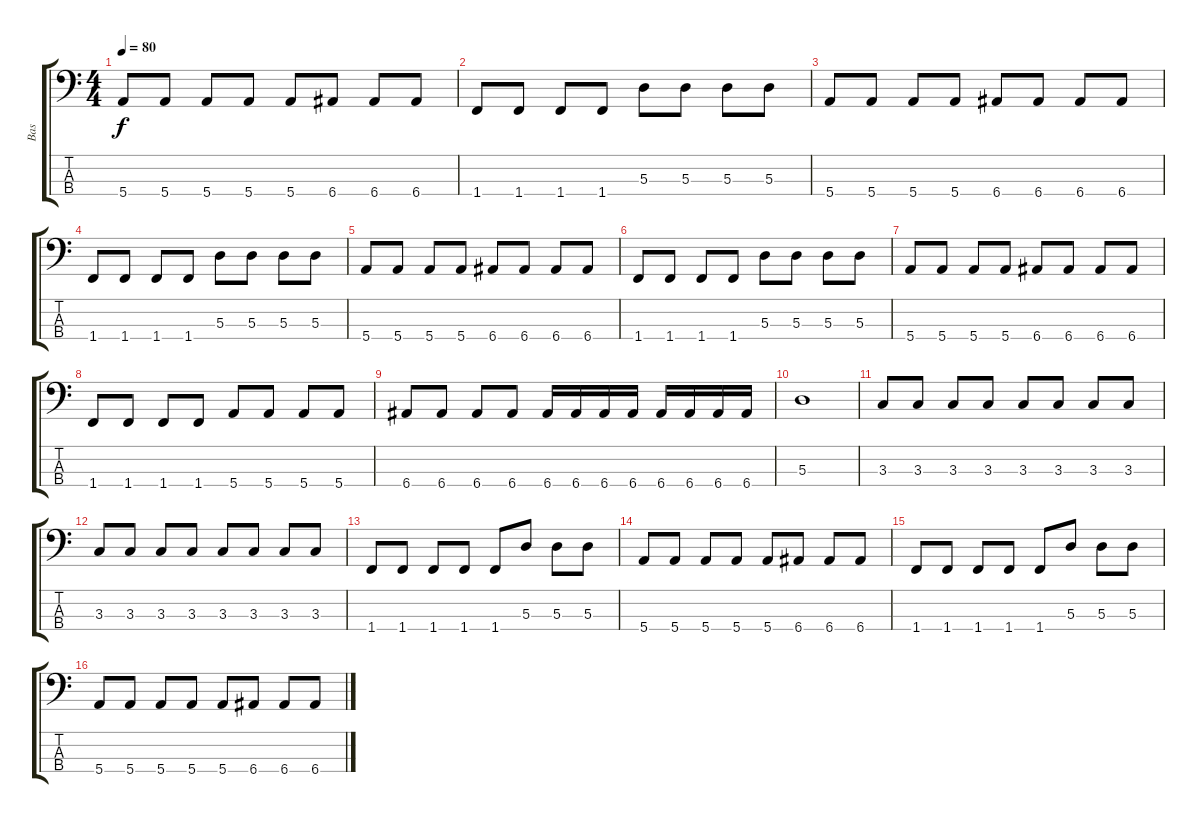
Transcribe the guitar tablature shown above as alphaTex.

\track ("Bas" "Bas") {instrument electricbassfinger}
\staff {score tabs}
\tuning (G2 D2 A1 E1) {hide}
\ts (4 4)
\tempo 80
\clef f4
\ks c
5.4.8{dy f} 5.4.8 5.4.8 5.4.8 5.4.8 6.4.8 6.4.8 6.4.8 |
1.4.8 1.4.8 1.4.8 1.4.8 5.3.8 5.3.8 5.3.8 5.3.8 |
5.4.8 5.4.8 5.4.8 5.4.8 6.4.8 6.4.8 6.4.8 6.4.8 |
1.4.8 1.4.8 1.4.8 1.4.8 5.3.8 5.3.8 5.3.8 5.3.8 |
5.4.8 5.4.8 5.4.8 5.4.8 6.4.8 6.4.8 6.4.8 6.4.8 |
1.4.8 1.4.8 1.4.8 1.4.8 5.3.8 5.3.8 5.3.8 5.3.8 |
5.4.8 5.4.8 5.4.8 5.4.8 6.4.8 6.4.8 6.4.8 6.4.8 |
1.4.8 1.4.8 1.4.8 1.4.8 5.4.8 5.4.8 5.4.8 5.4.8 |
6.4.8 6.4.8 6.4.8 6.4.8 6.4.16 6.4.16 6.4.16 6.4.16 6.4.16 6.4.16 6.4.16 6.4.16 |
5.3.1 |
3.3.8 3.3.8 3.3.8 3.3.8 3.3.8 3.3.8 3.3.8 3.3.8 |
3.3.8 3.3.8 3.3.8 3.3.8 3.3.8 3.3.8 3.3.8 3.3.8 |
1.4.8 1.4.8 1.4.8 1.4.8 1.4.8 5.3.8 5.3.8 5.3.8 |
5.4.8 5.4.8 5.4.8 5.4.8 5.4.8 6.4.8 6.4.8 6.4.8 |
1.4.8 1.4.8 1.4.8 1.4.8 1.4.8 5.3.8 5.3.8 5.3.8 |
5.4.8 5.4.8 5.4.8 5.4.8 5.4.8 6.4.8 6.4.8 6.4.8
